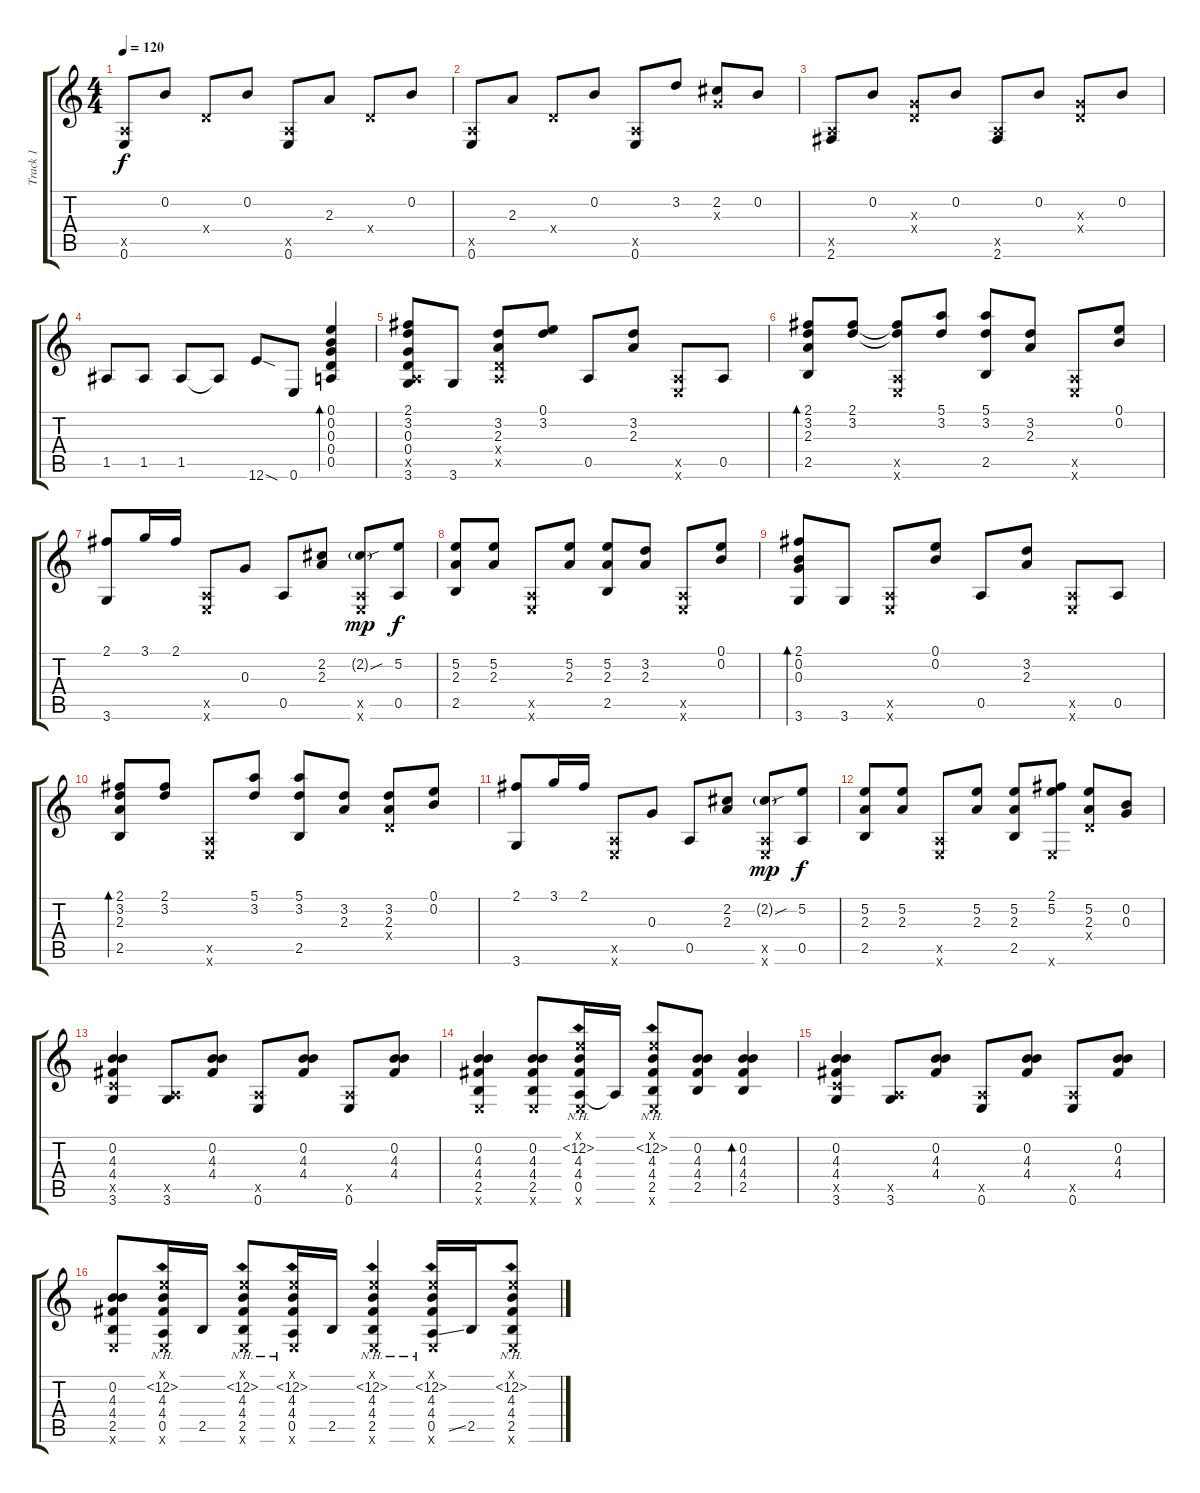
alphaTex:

\track ("Track 1" "Track 1") {instrument acousticguitarsteel}
\staff {score tabs}
\tuning (E4 B3 G3 D3 A2 E2) {hide}
\ts (4 4)
\tempo 120
\clef g2
\ks c
(0.5{x} 0.6).8{dy f} 0.2.8 0.4{x}.8 0.2.8 (0.5{x} 0.6).8 2.3.8 0.4{x}.8 0.2.8 |
(0.5{x} 0.6).8 2.3.8 0.4{x}.8 0.2.8 (0.5{x} 0.6).8 3.2.8 (2.2 0.3{x}).8 0.2.8 |
(0.5{x} 2.6).8 0.2.8 (0.3{x} 0.4{x}).8 0.2.8 (0.5{x} 2.6).8 0.2.8 (0.3{x} 0.4{x}).8 0.2.8 |
1.5.8 1.5.8 1.5.8 1.5{t}.8 12.6{sod}.8 0.6.8 (0.1 0.2 0.3 0.4 0.5).4{bd 240} |
(2.1 3.2 0.3 0.4 0.5{x} 3.6).8 3.6.8 (3.2 2.3 0.4{x} 0.5{x}).8 (0.1 3.2).8 0.5.8 (3.2 2.3).8 (0.5{x} 0.6{x}).8 0.5.8 |
(2.1 3.2 2.3 2.5).8{bd 240} (2.1 3.2).8 (2.1{t} 3.2{t} 0.5{x} 0.6{x}).8 (5.1 3.2).8 (5.1 3.2 2.5).8 (3.2 2.3).8 (0.5{x} 0.6{x}).8 (0.1 0.2).8 |
(2.1 3.6).8 3.1.16 2.1.16 (0.5{x} 0.6{x}).8 0.3.8 0.5.8 (2.2 2.3).8 (2.2{sou g} 0.5{x} 0.6{x}).8{dy mp} (5.2 0.5).8{dy f} |
(5.2 2.3 2.5).8 (5.2 2.3).8 (0.5{x} 0.6{x}).8 (5.2 2.3).8 (5.2 2.3 2.5).8 (3.2 2.3).8 (0.5{x} 0.6{x}).8 (0.1 0.2).8 |
(2.1 0.2 0.3 3.6).8{bd 240} 3.6.8 (0.5{x} 0.6{x}).8 (0.1 0.2).8 0.5.8 (3.2 2.3).8 (0.5{x} 0.6{x}).8 0.5.8 |
(2.1 3.2 2.3 2.5).8{bd 240} (2.1 3.2).8 (0.5{x} 0.6{x}).8 (5.1 3.2).8 (5.1 3.2 2.5).8 (3.2 2.3).8 (3.2 2.3 0.4{x}).8 (0.1 0.2).8 |
(2.1 3.6).8 3.1.16 2.1.16 (0.5{x} 0.6{x}).8 0.3.8 0.5.8 (2.2 2.3).8 (2.2{sou g} 0.5{x} 0.6{x}).8{dy mp} (5.2 0.5).8{dy f} |
(5.2 2.3 2.5).8 (5.2 2.3).8 (0.5{x} 0.6{x}).8 (5.2 2.3).8 (5.2 2.3 2.5).8 (2.1 5.2 0.6{x}).8 (5.2 2.3 0.4{x}).8 (0.2 0.3).8 |
(0.2 4.3 4.4 3.5{x} 3.6).4 (0.5{x} 3.6).8 (0.2 4.3 4.4).8 (0.5{x} 0.6).8 (0.2 4.3 4.4).8 (0.5{x} 0.6).8 (0.2 4.3 4.4).8 |
(0.2 4.3 4.4 2.5 0.6{x}).4 (0.2 4.3 4.4 2.5 0.6{x}).8 (0.1{x} 12.2{nh} 4.3 4.4 0.5 0.6{x}).16 0.5{t}.16 (0.1{x} 12.2{nh} 4.3 4.4 2.5 0.6{x}).8 (0.2 4.3 4.4 2.5).8 (0.2 4.3 4.4 2.5).4{bd 240} |
(0.2 4.3 4.4 3.5{x} 3.6).4 (0.5{x} 3.6).8 (0.2 4.3 4.4).8 (0.5{x} 0.6).8 (0.2 4.3 4.4).8 (0.5{x} 0.6).8 (0.2 4.3 4.4).8 |
(0.2 4.3 4.4 2.5 0.6{x}).8 (0.1{x} 12.2{nh} 4.3 4.4 0.5 0.6{x}).16 2.5.16 (0.1{x} 12.2{nh} 4.3 4.4 2.5 0.6{x}).8 (0.1{x} 12.2{nh} 4.3 4.4 0.5 0.6{x}).16 2.5.16 (0.1{x} 12.2{nh} 4.3 4.4 2.5 0.6{x}).4 (0.1{x} 12.2{nh} 4.3 4.4 0.5{ss} 0.6{x}).16 2.5.16 (0.1{x} 12.2{nh} 4.3 4.4 2.5 0.6{x}).8
